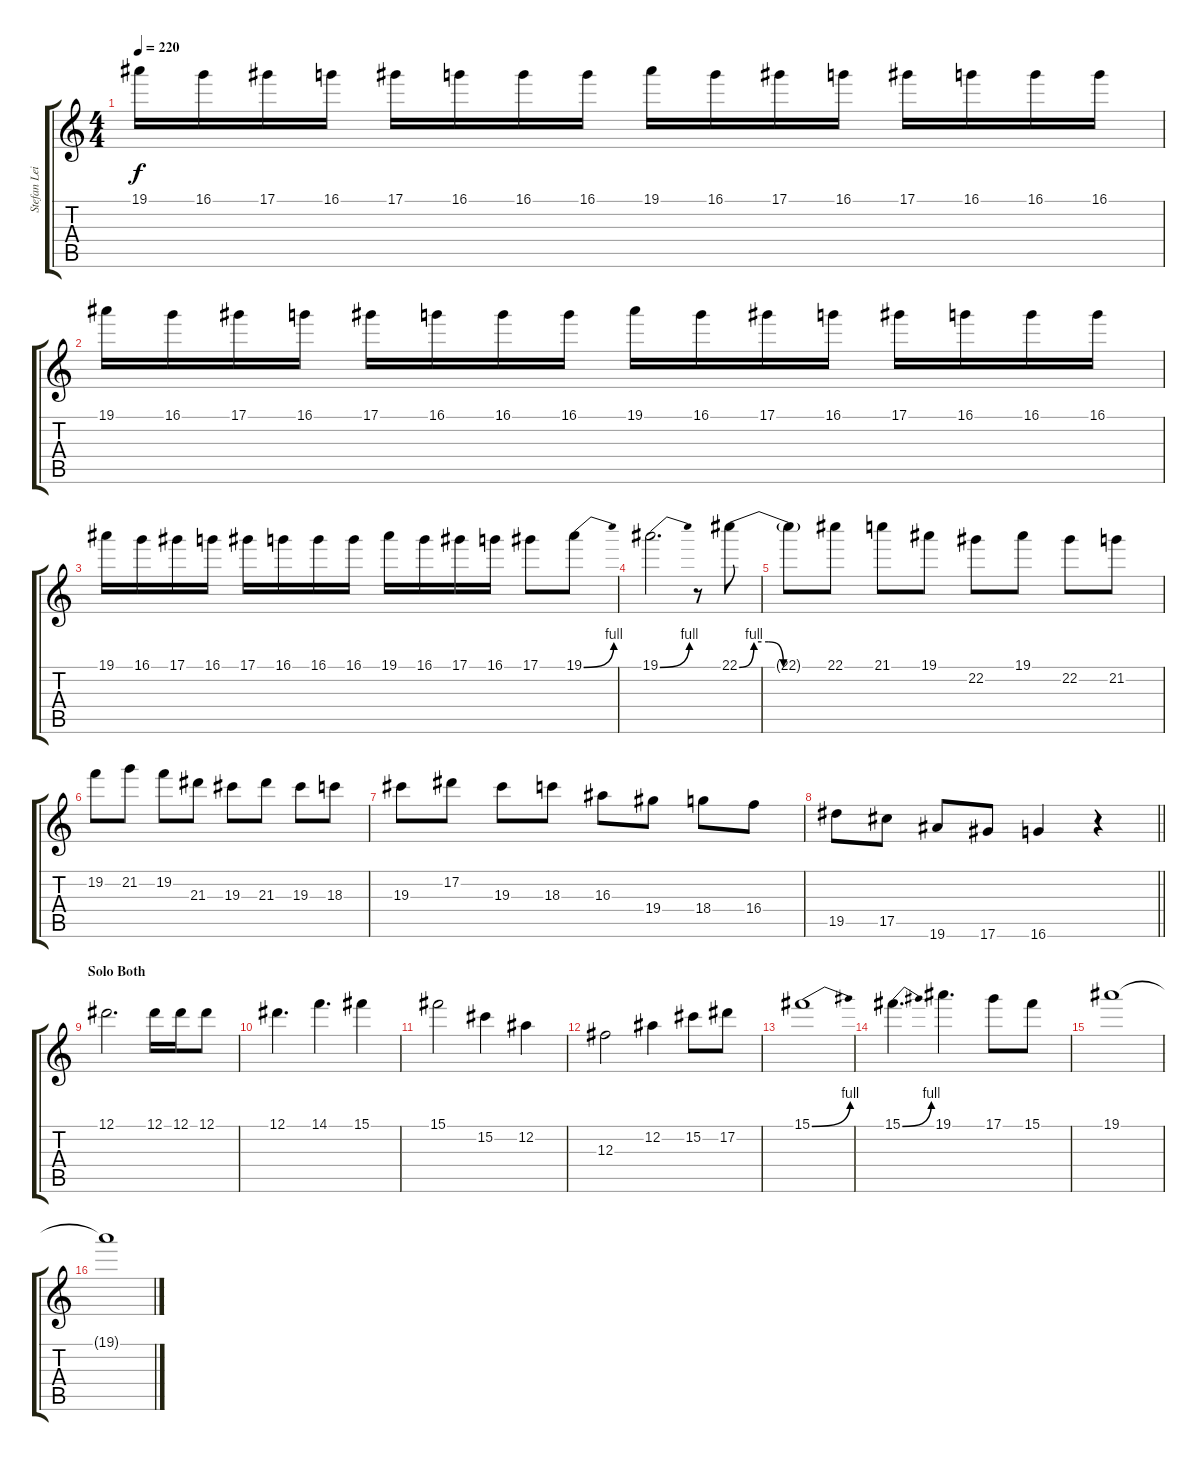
\track ("Stefan Leibing" "Stefan Lei") {instrument distortionguitar}
\staff {score tabs}
\tuning (Eb4 Bb3 Gb3 Db3 Ab2 Eb2) {hide}
\ts (4 4)
\tempo 220
\clef g2
\ks c
19.1.16{dy f} 16.1.16 17.1.16 16.1.16 17.1.16 16.1.16 16.1.16 16.1.16 19.1.16 16.1.16 17.1.16 16.1.16 17.1.16 16.1.16 16.1.16 16.1.16 |
19.1.16 16.1.16 17.1.16 16.1.16 17.1.16 16.1.16 16.1.16 16.1.16 19.1.16 16.1.16 17.1.16 16.1.16 17.1.16 16.1.16 16.1.16 16.1.16 |
19.1.16 16.1.16 17.1.16 16.1.16 17.1.16 16.1.16 16.1.16 16.1.16 19.1.16 16.1.16 17.1.16 16.1.16 17.1.8 19.1{be (bend 0 0 60 4)}.8 |
19.1{be (bend 0 0 60 4)}.2{d} r.8 22.1{be (custom 0 0 10 4 20 4 30 0 60 0)}.8 |
22.1{t}.8 22.1.8 21.1.8 19.1.8 22.2.8 19.1.8 22.2.8 21.2.8 |
19.2.8 21.2.8 19.2.8 21.3.8 19.3.8 21.3.8 19.3.8 18.3.8 |
19.3.8 17.2.8 19.3.8 18.3.8 16.3.8 19.4.8 18.4.8 16.4.8 |
\barLineRight lightlight
19.5.8 17.5.8 19.6.8 17.6.8 16.6.4 r.4 |
\section ("" "Solo Both")
12.1.2{d} 12.1.16 12.1.16 12.1.8 |
12.1.4{d} 14.1.4{d} 15.1.4 |
15.1.2 15.2.4 12.2.4 |
12.3.2 12.2.4 15.2.8 17.2.8 |
15.1{be (bend 0 0 60 4)}.1 |
15.1{be (bend 0 0 60 4)}.4{d} 19.1.4{d} 17.1.8 15.1.8 |
19.1.1 |
19.1{t}.1
